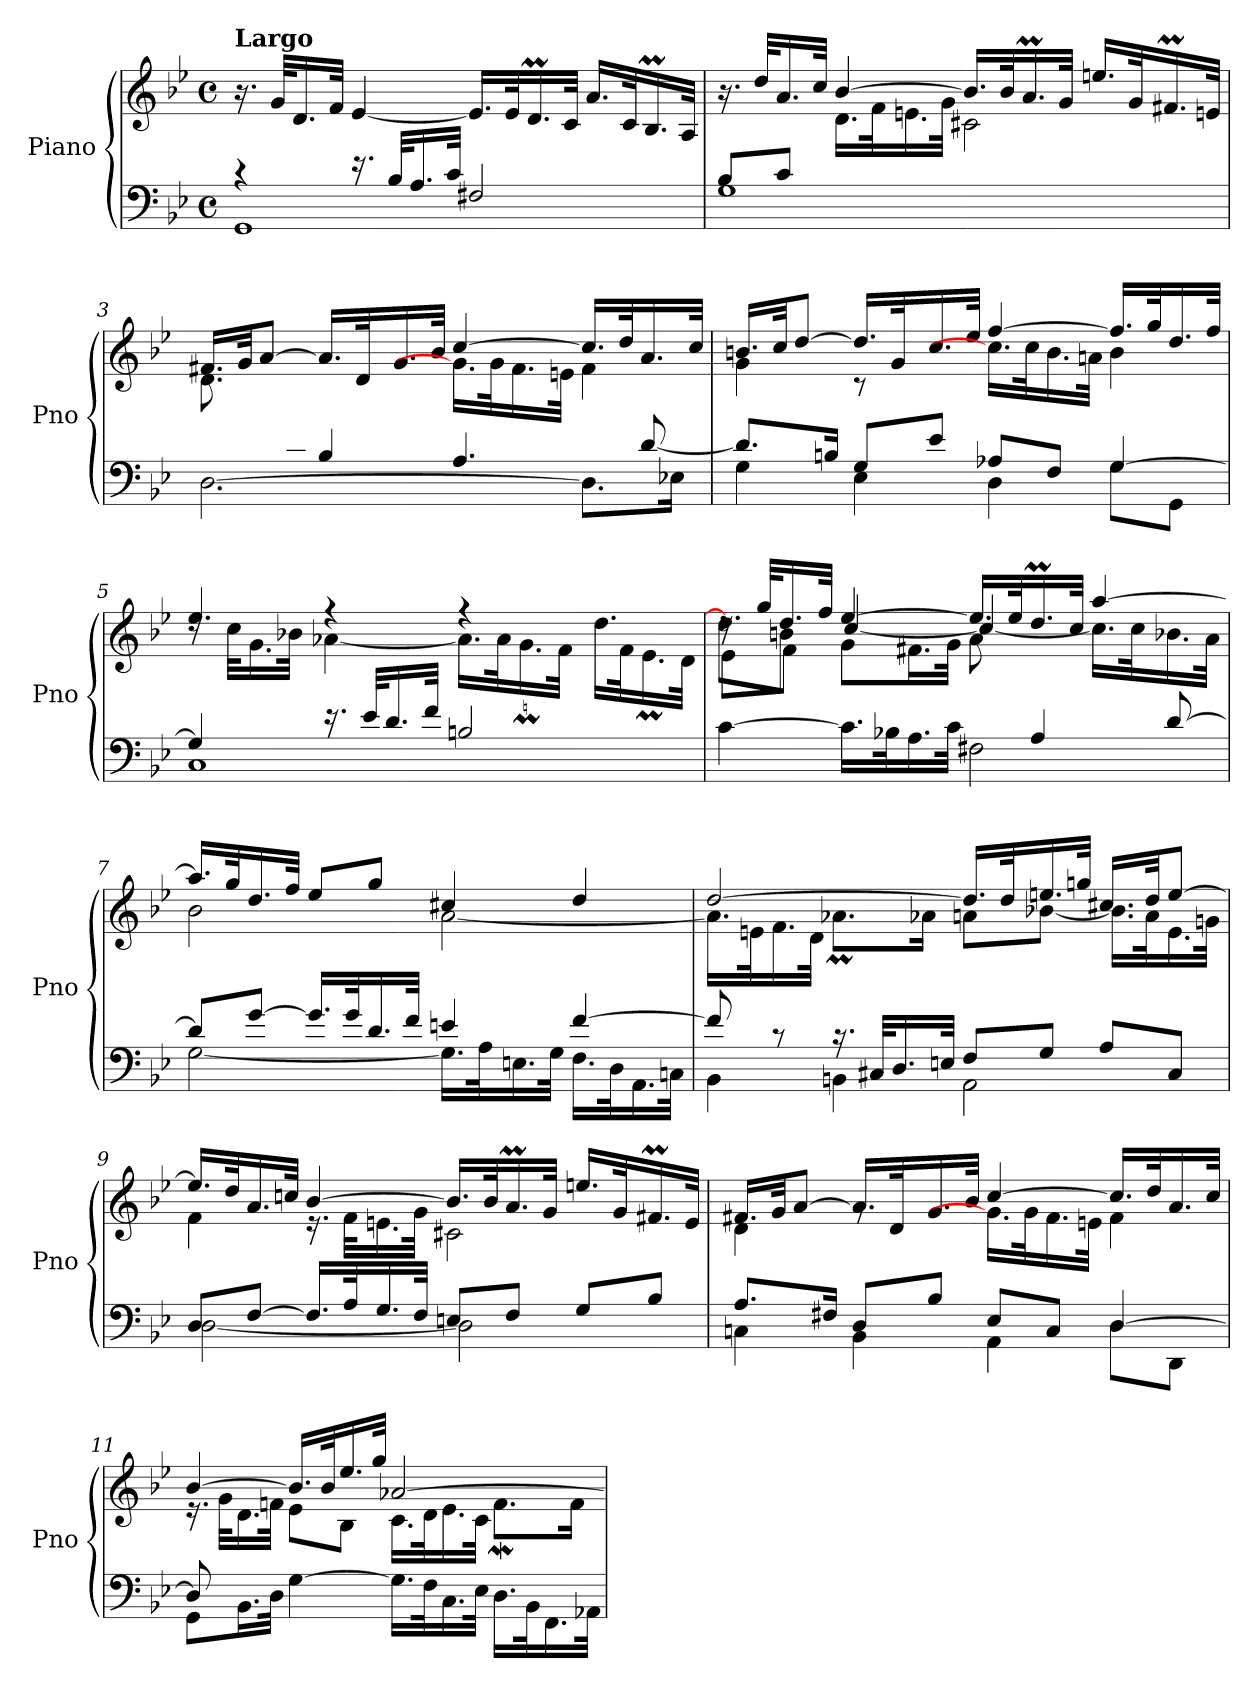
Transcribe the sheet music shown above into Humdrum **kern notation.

**kern	**kern
*part1	*part1
*staff2	*staff1
*I"Piano	*
*I'Pno	*
*clefF4	*clefG2
*k[b-e-]	*k[b-e-]
*M4/4	*M4/4
*met(c)	*met(c)
=1	=1
*^	*
!	!	!LO:TX:a:B:t=Largo
4r	1GG	16.r
.	.	32g/KLL
.	.	16.d/
.	.	32f/JJk
16.r	.	[4e-/
32B-/KLL	.	.
16.A/	.	.
32c/JJk	.	.
2F#X/	.	16.e-/LL]
.	.	32e-/K
.	.	16.dm/
.	.	32c/JJk
.	.	16.a/LL
.	.	32c/K
.	.	16.B-M/
.	.	32A/JJk
=2	=2	=2
*	*	*^
8B-/L	1G	16.r	4ryy
.	.	32dd/KLL	.
8c/J	.	16.a/	.
.	.	32cc/JJk	.
2.ryy	.	[4b-/	16.d\LL
.	.	.	32f\K
.	.	.	16.en\
.	.	.	32g\JJk
.	.	16.b-/LL]	2c#X\
.	.	32b-/K	.
.	.	16.am/	.
.	.	32g/JJk	.
.	.	16.een/LL	.
.	.	32g/K	.
.	.	16.f#Xm/	.
.	.	32en/JJk	.
!!LO:LB:g=z
=3	=3	=3	=3
*	*^	*	*^
4.ryy	8.ryy	[2.D\	16.f#X/LL	4.ryy	8.d\L
.	.	.	32g/JK	.	.
.	.	.	[8a/J	.	.
.	16cn/Jk	.	.	.	2ryy
.	4B-/	.	16.a/LL]	.	.
.	.	.	32d/K	.	.
2ryy	.	.	16.g/	[8g\yy	.
.	.	.	32b-/JJk	.	.
.	4.A/	.	[4cc/	16.g\LL]	.
.	.	.	.	32g\K	.
.	.	.	.	16.f#\	.
.	.	.	.	.	4ryy
.	.	.	.	32en\JJk	.
.	.	8.D\L]	16.cc/LL]	4f#\	.
.	.	.	32dd/K	.	.
8ryy	[8d/	.	16.a/	.	.
.	.	16E-X\Jk	.	.	16ryy
.	.	.	32cc/JJk	.	.
*	*v	*v	*	*	*
*	*	*	*v	*v
=4	=4	=4	=4
8.d/L]	4G\	16.bn/LL	4g\
.	.	32cc/JK	.
.	.	[8dd/J	.
16Bn/Jk	.	.	.
8G/L	4E-\	16.dd/LL]	8r
.	.	32g/K	.
8e-/J	.	16.cc/	[8cc\yy
.	.	32ee-/JJk	.
8A-X/L	4D\	[4ff/	16.cc\LL]
.	.	.	32cc\K
8F/J	.	.	16.b\
.	.	.	32an\JJk
[4G/	8G\L	16.ff/LL]	4b\
.	.	32gg/K	.
.	8GG\J	16.dd/	.
.	.	32ff/JJk	.
!!LO:LB:g=z	!!
=5	=5	=5	=5
4G/]	1C	4ee-/	16.rdd
.	.	.	32cc\KLL
.	.	.	16.g\
.	.	.	32b-X\JJk
16.r	.	4r	[4a-X\
32e-/KLL	.	.	.
16.d/	.	.	.
32f/JJk	.	.	.
2Bn/	.	4r	16.a-\LL]
.	.	.	32a-\K
.	.	.	16.gM\
.	.	.	32f\JJk
.	.	[4dd/yy	16.dd\LL
.	.	.	32f\K
.	.	.	16.e-M\
.	.	.	32d\JJk
=6	=6	=6	=6
*	*^	*^	*^
2ryy	[4c\	2ryy	16.rdd	8dd\L]	8e-\L	2ryy
.	.	.	32gg/KLL	.	.	.
.	.	.	16.dd/	8bn\J	8f\J	.
.	.	.	32ff/JJk	.	.	.
.	16.c\LL]	.	[4ee-/	[4cc/	8g\L	.
.	32B-X\K	.	.	.	.	.
.	16.A\	.	.	.	16.f#X\L	.
.	32c\JJk	.	.	.	32g\JJk	.
8ryy	2F#X\	8ryy	16.ee-/LL]	4cc/_	8a\	8ryy
.	.	.	32ee-/K	.	.	.
4.ryy	.	4A/	16.ddm/	.	4.ryy	4.ryy
.	.	.	32cc/JJk	.	.	.
.	.	.	[4aa/	16.cc\LL]	.	.
.	.	.	.	32cc\K	.	.
.	.	[8d/	.	16.b-X\	.	.
.	.	.	.	32a\JJk	.	.
*	*v	*v	*	*	*	*
*	*	*	*v	*v	*v
!!LO:LB:g=z
=7	=7	=7	=7
8d/L]	[2G\	16.aa/LL]	2b-\
.	.	32gg/K	.
[8g/J	.	16.dd/	.
.	.	32ff/JJk	.
16.g/LL]	.	8ee-/L	.
32g/K	.	.	.
16.d/	.	8gg/J	.
32f/JJk	.	.	.
4en/	16.G\LL]	4cc#X/	[2a\
.	32A\K	.	.
.	16.En\	.	.
.	32G\JJk	.	.
[4f/	16.F\LL	4dd/	.
.	32D\K	.	.
.	16.AA\	.	.
.	32Cn\JJk	.	.
!!LO:LB:g=z	!!
=8	=8	=8	=8
8f/]	4BB-\	[2dd/	16.a\LL]
.	.	.	32en\K
8r	.	.	16.f\
.	.	.	32d\JJk
16.r	4BBn\	.	8.a-XMi\L
32C#X/KLL	.	.	.
16.D/	.	.	.
.	.	.	16a-Xi\Jk
32En/JJk	.	.	.
8F/L	2AA\	16.dd/LL]	8a\L
.	.	32dd/K	.
8G/J	.	16.een/	[8b-X\J
.	.	32ggn/JJk	.
8A/L	.	16.cc#X/LL	16.b-\LL]
.	.	32dd/JK	32a\K
8C#/J	.	[8ee/J	16.e\
.	.	.	32gn\JJk
!!LO:PB:g=z	!!
=9	=9	=9	=9
8D/L	[2D\	16.ee/LL]	4f\
.	.	32dd/K	.
[8F/J	.	16.a/	.
.	.	32ccn/JJk	.
16.F/LL]	.	[4b-/	16.r
32A/K	.	.	32f\KLL
16.G/	.	.	16.en\
32F/JJk	.	.	32g\JJk
8En/L	2D\]	16.b-/LL]	2c#X\
.	.	32b-/K	.
8F/J	.	16.am/	.
.	.	32g/JJk	.
8G/L	.	16.een/LL	.
.	.	32g/K	.
8B-/J	.	16.f#Xm/	.
.	.	32e/JJk	.
=10	=10	=10	=10
8.A/L	4Cn\	16.f#X/LL	4d\
.	.	32g/JK	.
.	.	[8a/J	.
16F#X/Jk	.	.	.
8D/L	4BB-\	16.a/LL]	8rg
.	.	32d/K	.
8B-/J	.	16.g/	[8g\yy
.	.	32b-/JJk	.
8E-/L	4AA\	[4cc/	16.g\LL]
.	.	.	32g\K
8C/J	.	.	16.f#\
.	.	.	32en\JJk
[4D/	8D\L	16.cc/LL]	4f#\
.	.	32dd/K	.
.	8DD\J	16.a/	.
.	.	32cc/JJk	.
!!LO:PB:g=z
=11	=11	=11	=11
*	*	*	*^
8D/]	8GG\L	[4b-/	16.r	4ryy
.	.	.	32g\KLL	.
8ryy	16.BB-\L	.	16.d\	.
.	32D\JJk	.	32fn\JJk	.
[4G\	2.ryy	16.b-/LL]	8e-\L	2.ryy
.	.	32b-/K	.	.
.	.	16.ee-/	8B-\J	.
.	.	32gg/JJk	.	.
16.G\LL]	.	[2a-X/	16.c\LL	.
32F\K	.	.	32d\K	.
16.C\	.	.	16.e-\	.
32E-\JJk	.	.	32c\JJk	.
16.D\LL	.	.	8.fW\L	.
32BB-\K	.	.	.	.
16.FF\	.	.	.	.
.	.	.	16f\Jk	.
32AA-X\JJk	.	.	.	.
*v	*v	*	*	*
*	*v	*v	*v
=	=
*-	*-
